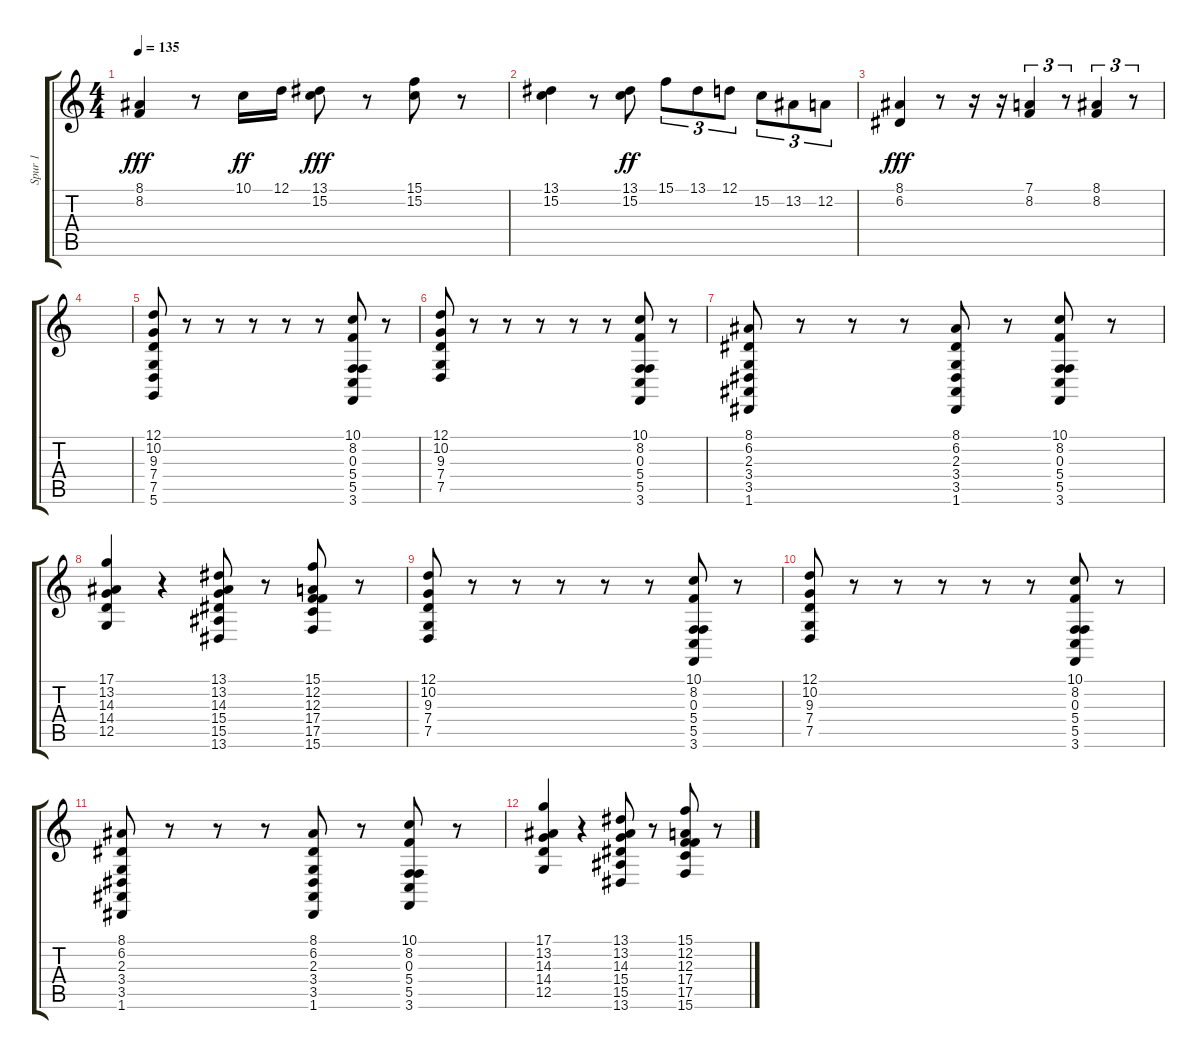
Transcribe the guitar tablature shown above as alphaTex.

\track ("Spur 1" "Spur 1") {instrument stringensemble1}
\staff {score tabs}
\tuning (D4 A3 F3 C3 G2 D2) {hide}
\ts (4 4)
\tempo 135
\clef g2
\ks c
(8.1 8.2).4{dy fff} r.8 10.1.16{dy ff} 12.1.16 (13.1 15.2).8{dy fff} r.8 (15.1 15.2).8 r.8 |
(13.1 15.2).4 r.8 (13.1 15.2).8{dy ff} 15.1.8{tu (3 2)} 13.1.8{tu (3 2)} 12.1.8{tu (3 2)} 15.2.8{tu (3 2)} 13.2.8{tu (3 2)} 12.2.8{tu (3 2)} |
(8.1 6.2).4{dy fff} r.8 r.16 r.16 (7.1 8.2).4{tu (3 2)} r.8{tu (3 2)} (8.1 8.2).4{tu (3 2)} r.8{tu (3 2)} |
|
(12.1 10.2 9.3 7.4 7.5 5.6).8 r.8 r.8 r.8 r.8 r.8 (10.1 8.2 0.3 5.4 5.5 3.6).8 r.8 |
(12.1 10.2 9.3 7.4 7.5).8 r.8 r.8 r.8 r.8 r.8 (10.1 8.2 0.3 5.4 5.5 3.6).8 r.8 |
(8.1 6.2 2.3 3.4 3.5 1.6).8 r.8 r.8 r.8 (8.1 6.2 2.3 3.4 3.5 1.6).8 r.8 (10.1 8.2 0.3 5.4 5.5 3.6).8 r.8 |
(17.1 13.2 14.3 14.4 12.5).4 r.4 (13.1 13.2 14.3 15.4 15.5 13.6).8 r.8 (15.1 12.2 12.3 17.4 17.5 15.6).8 r.8 |
(12.1 10.2 9.3 7.4 7.5).8 r.8 r.8 r.8 r.8 r.8 (10.1 8.2 0.3 5.4 5.5 3.6).8 r.8 |
(12.1 10.2 9.3 7.4 7.5).8 r.8 r.8 r.8 r.8 r.8 (10.1 8.2 0.3 5.4 5.5 3.6).8 r.8 |
(8.1 6.2 2.3 3.4 3.5 1.6).8 r.8 r.8 r.8 (8.1 6.2 2.3 3.4 3.5 1.6).8 r.8 (10.1 8.2 0.3 5.4 5.5 3.6).8 r.8 |
(17.1 13.2 14.3 14.4 12.5).4 r.4 (13.1 13.2 14.3 15.4 15.5 13.6).8 r.8 (15.1 12.2 12.3 17.4 17.5 15.6).8 r.8
